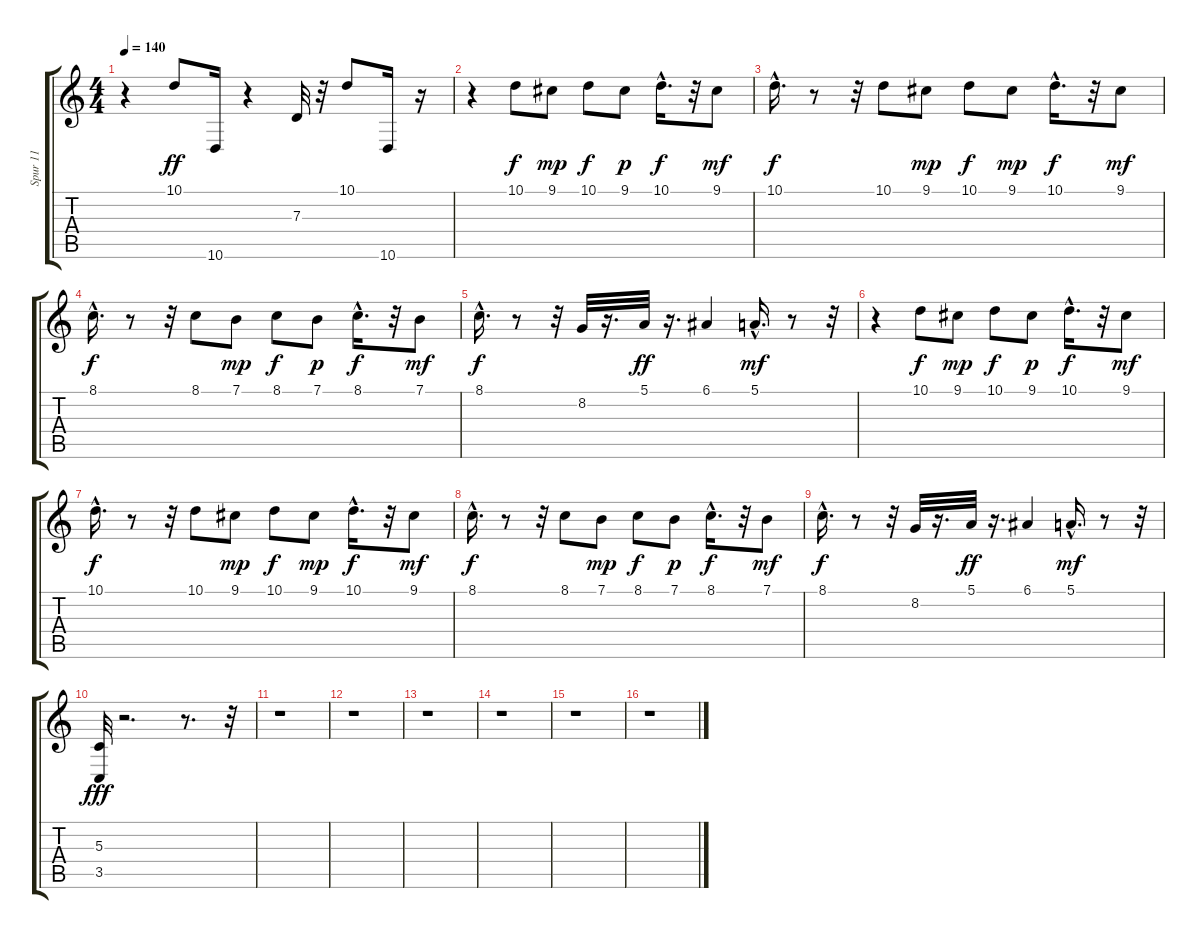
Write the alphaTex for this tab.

\track ("Spur 11" "Spur 11") {instrument stringensemble1}
\staff {score tabs}
\tuning (E4 B3 G3 D3 A2 E2) {hide}
\ts (4 4)
\tempo 140
\clef g2
\ks c
r.4{dy ff} 10.1.8 10.6.16 r.4 7.3.32 r.32 10.1.8 10.6.16 r.16 |
r.4 10.1.8{dy f} 9.1.8{dy mp} 10.1.8{dy f} 9.1.8{dy p} 10.1{hac}.16{d dy f} r.32 9.1.8{dy mf} |
10.1{hac}.16{d dy f} r.8 r.32 10.1.8 9.1.8{dy mp} 10.1.8{dy f} 9.1.8{dy mp} 10.1{hac}.16{d dy f} r.32 9.1.8{dy mf} |
8.1{hac}.16{d dy f} r.8 r.32 8.1.8 7.1.8{dy mp} 8.1.8{dy f} 7.1.8{dy p} 8.1{hac}.16{d dy f} r.32 7.1.8{dy mf} |
8.1{hac}.16{d dy f} r.8 r.32 8.2.32 r.16{d} 5.1.32{dy ff} r.16{d} 6.1.4 5.1{hac}.16{d dy mf} r.8 r.32 |
r.4 10.1.8{dy f} 9.1.8{dy mp} 10.1.8{dy f} 9.1.8{dy p} 10.1{hac}.16{d dy f} r.32 9.1.8{dy mf} |
10.1{hac}.16{d dy f} r.8 r.32 10.1.8 9.1.8{dy mp} 10.1.8{dy f} 9.1.8{dy mp} 10.1{hac}.16{d dy f} r.32 9.1.8{dy mf} |
8.1{hac}.16{d dy f} r.8 r.32 8.1.8 7.1.8{dy mp} 8.1.8{dy f} 7.1.8{dy p} 8.1{hac}.16{d dy f} r.32 7.1.8{dy mf} |
8.1{hac}.16{d dy f} r.8 r.32 8.2.32 r.16{d} 5.1.32{dy ff} r.16{d} 6.1.4 5.1{hac}.16{d dy mf} r.8 r.32 |
(5.3 3.5).32{dy fff} r.2{d} r.8{d} r.32 |
r.1 |
r.1 |
r.1 |
r.1 |
r.1 |
r.1
